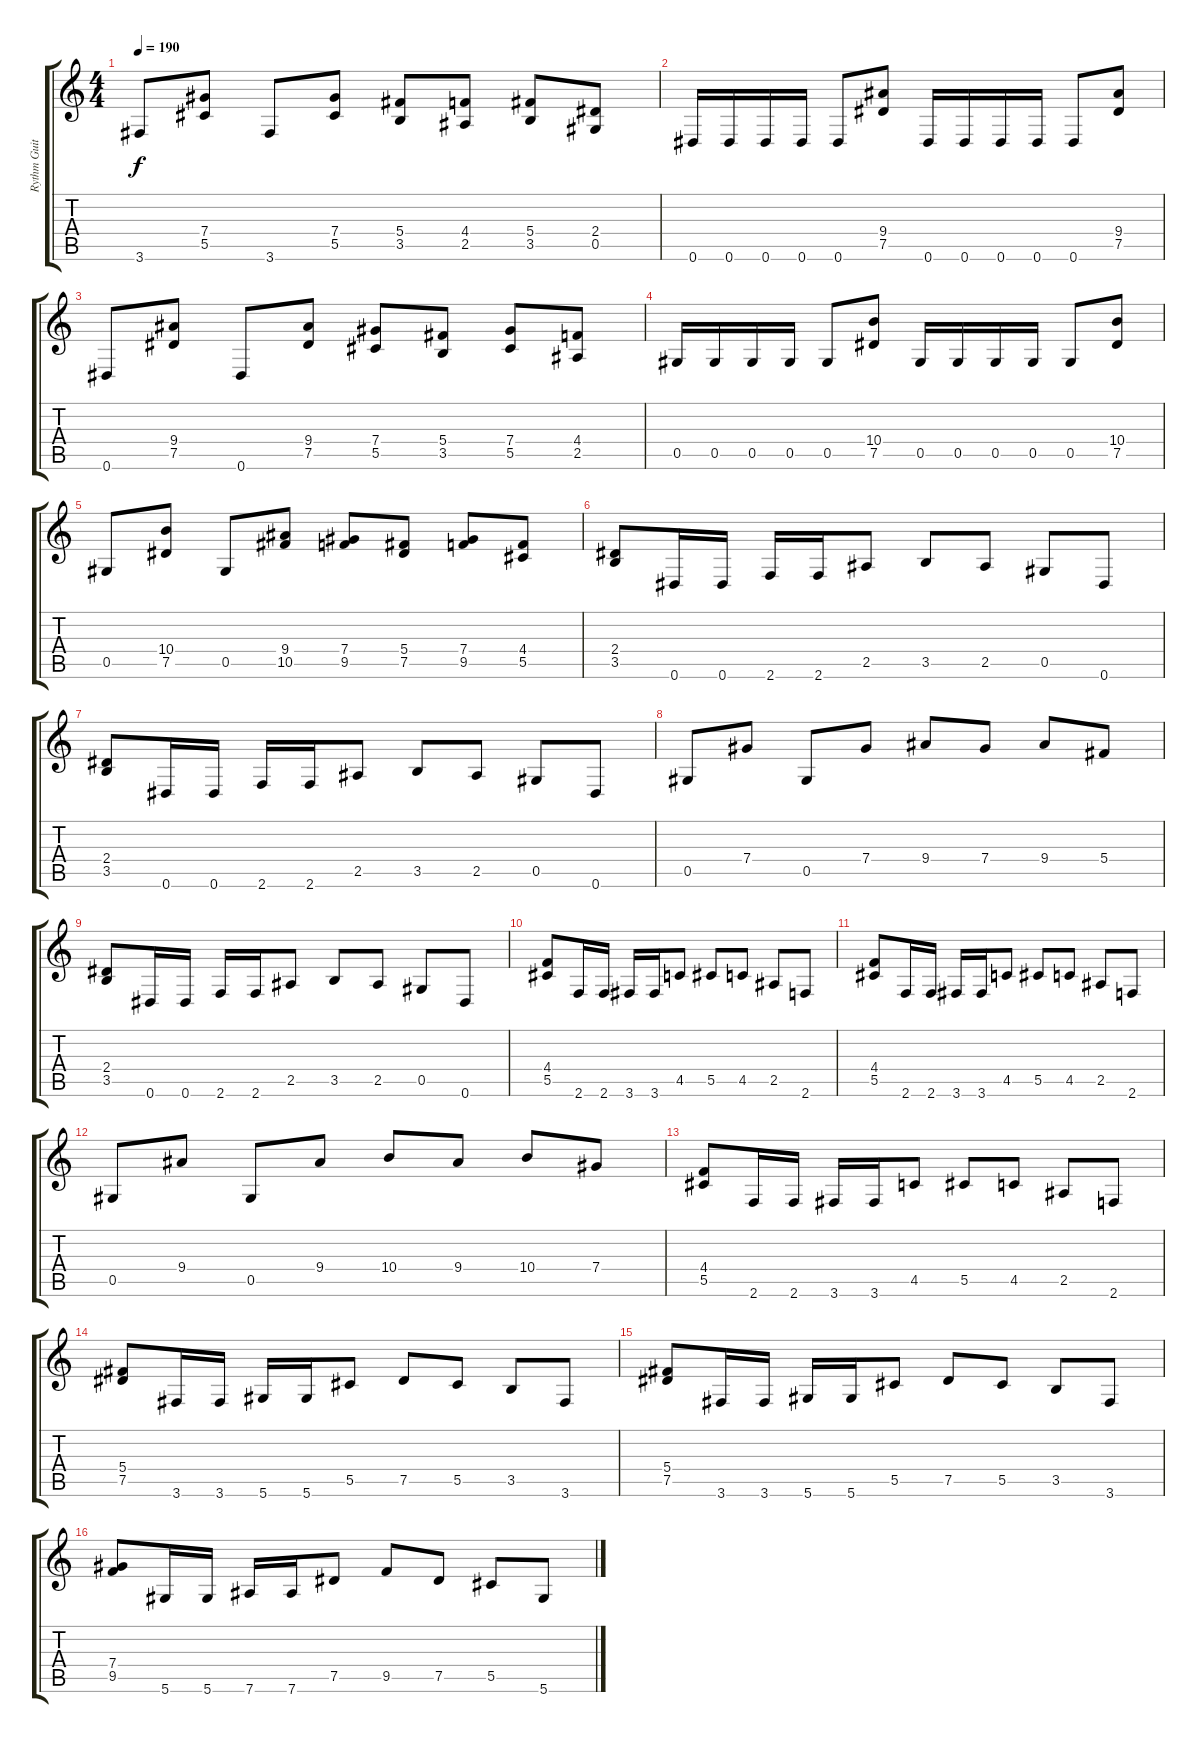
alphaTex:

\track ("Rythm Guitar" "Rythm Guit") {instrument distortionguitar}
\staff {score tabs}
\tuning (Eb4 Bb3 Gb3 Db3 Ab2 Eb2) {hide}
\ts (4 4)
\tempo 190
\clef g2
\ks c
3.6.8{dy f} (7.4 5.5).8 3.6.8 (7.4 5.5).8 (5.4 3.5).8 (4.4 2.5).8 (5.4 3.5).8 (2.4 0.5).8 |
0.6.16 0.6.16 0.6.16 0.6.16 0.6.8 (9.4 7.5).8 0.6.16 0.6.16 0.6.16 0.6.16 0.6.8 (9.4 7.5).8 |
0.6.8 (9.4 7.5).8 0.6.8 (9.4 7.5).8 (7.4 5.5).8 (5.4 3.5).8 (7.4 5.5).8 (4.4 2.5).8 |
0.5.16 0.5.16 0.5.16 0.5.16 0.5.8 (10.4 7.5).8 0.5.16 0.5.16 0.5.16 0.5.16 0.5.8 (10.4 7.5).8 |
0.5.8 (10.4 7.5).8 0.5.8 (9.4 10.5).8 (7.4 9.5).8 (5.4 7.5).8 (7.4 9.5).8 (4.4 5.5).8 |
(2.4 3.5).8 0.6.16 0.6.16 2.6.16 2.6.16 2.5.8 3.5.8 2.5.8 0.5.8 0.6.8 |
(2.4 3.5).8 0.6.16 0.6.16 2.6.16 2.6.16 2.5.8 3.5.8 2.5.8 0.5.8 0.6.8 |
0.5.8 7.4.8 0.5.8 7.4.8 9.4.8 7.4.8 9.4.8 5.4.8 |
(2.4 3.5).8 0.6.16 0.6.16 2.6.16 2.6.16 2.5.8 3.5.8 2.5.8 0.5.8 0.6.8 |
(4.4 5.5).8 2.6.16 2.6.16 3.6.16 3.6.16 4.5.8 5.5.8 4.5.8 2.5.8 2.6.8 |
(4.4 5.5).8 2.6.16 2.6.16 3.6.16 3.6.16 4.5.8 5.5.8 4.5.8 2.5.8 2.6.8 |
0.5.8 9.4.8 0.5.8 9.4.8 10.4.8 9.4.8 10.4.8 7.4.8 |
(4.4 5.5).8 2.6.16 2.6.16 3.6.16 3.6.16 4.5.8 5.5.8 4.5.8 2.5.8 2.6.8 |
(5.4 7.5).8 3.6.16 3.6.16 5.6.16 5.6.16 5.5.8 7.5.8 5.5.8 3.5.8 3.6.8 |
(5.4 7.5).8 3.6.16 3.6.16 5.6.16 5.6.16 5.5.8 7.5.8 5.5.8 3.5.8 3.6.8 |
(7.4 9.5).8 5.6.16 5.6.16 7.6.16 7.6.16 7.5.8 9.5.8 7.5.8 5.5.8 5.6.8
